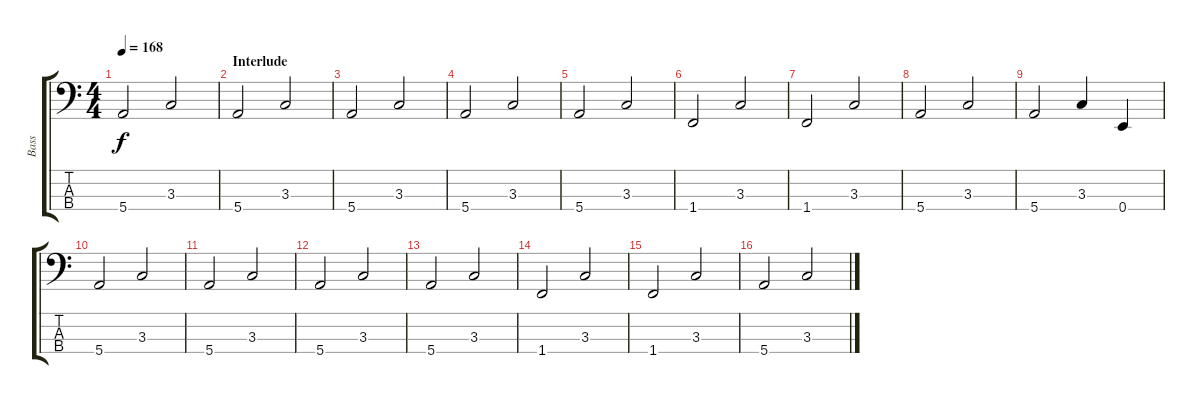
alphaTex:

\track ("Bass" "Bass") {instrument electricbassfinger}
\staff {score tabs}
\tuning (G2 D2 A1 E1) {hide}
\ts (4 4)
\tempo 168
\clef f4
\ks c
5.4.2{dy f} 3.3.2 |
\section ("" "Interlude")
5.4.2 3.3.2 |
5.4.2 3.3.2 |
5.4.2 3.3.2 |
5.4.2 3.3.2 |
1.4.2 3.3.2 |
1.4.2 3.3.2 |
5.4.2 3.3.2 |
5.4.2 3.3.4 0.4.4 |
5.4.2 3.3.2 |
5.4.2 3.3.2 |
5.4.2 3.3.2 |
5.4.2 3.3.2 |
1.4.2 3.3.2 |
1.4.2 3.3.2 |
5.4.2 3.3.2
